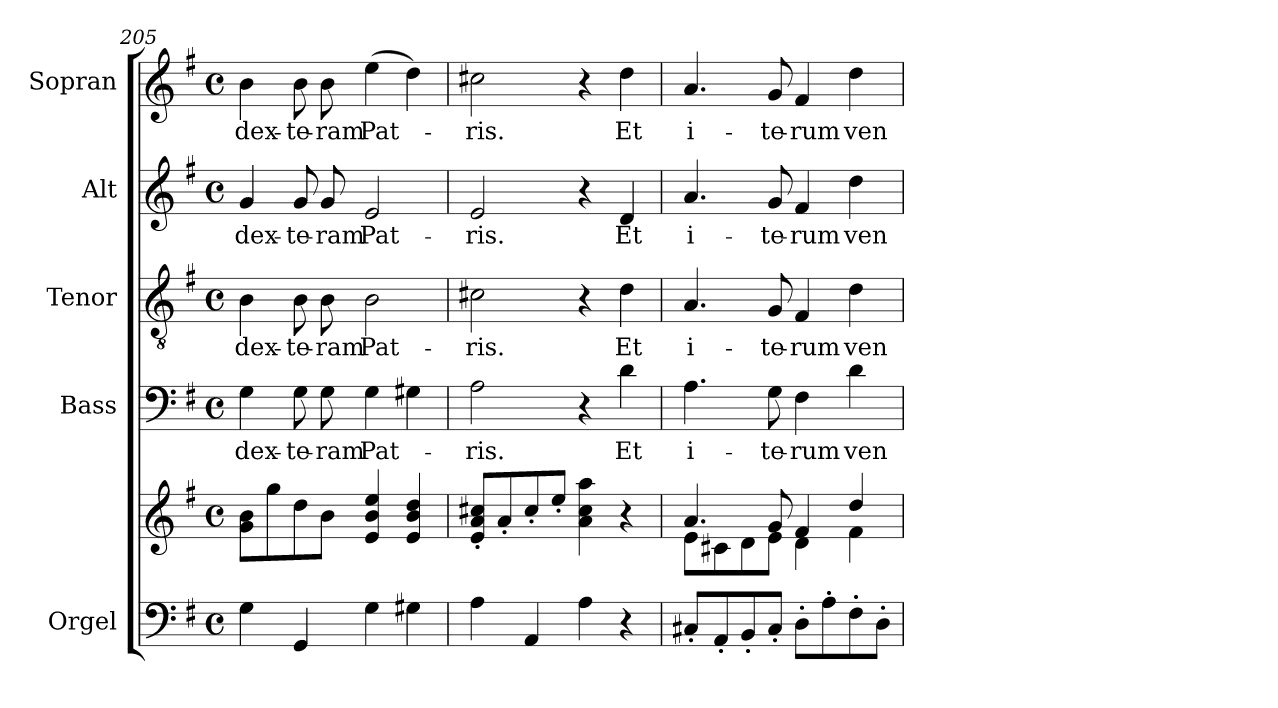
**kern	**kern	**kern	**text	**kern	**text	**kern	**text	**kern	**text
*part5	*part5	*part4	*part4	*part3	*part3	*part2	*part2	*part1	*part1
*staff6	*staff5	*staff4	*staff4	*staff3	*staff3	*staff2	*staff2	*staff1	*staff1
*I"Orgel	*	*I"Bass	*	*I"Tenor	*	*I"Alt	*	*I"Sopran	*
*I'Org.	*	*I'B.	*	*I'T.	*	*I'A.	*	*I'S.	*
*clefF4	*clefG2	*clefF4	*	*clefGv2	*	*clefG2	*	*clefG2	*
*k[f#]	*k[f#]	*k[f#]	*	*k[f#]	*	*k[f#]	*	*k[f#]	*
*G:	*G:	*G:	*	*G:	*	*G:	*	*G:	*
*M4/4	*M4/4	*M4/4	*	*M4/4	*	*M4/4	*	*M4/4	*
*met(c)	*met(c)	*met(c)	*	*met(c)	*	*met(c)	*	*met(c)	*
=205	=205	=205	=205	=205	=205	=205	=205	=205	=205
!	!	!	!LO:LY:b	!	!LO:LY:b	!	!LO:LY:b	!	!LO:LY:b
4G\	8g\ 8b\L	4G\	dex-	4B\	dex-	4g/	dex-	4b\	dex-
.	8gg\	.	.	.	.	.	.	.	.
!	!	!	!LO:LY:b	!	!LO:LY:b	!	!LO:LY:b	!	!LO:LY:b
4GG/	8dd\	8G\	-te-	8B\	-te-	8g/	-te-	8b\	-te-
!	!	!	!LO:LY:b	!	!LO:LY:b	!	!LO:LY:b	!	!LO:LY:b
.	8b\J	8G\	-ram	8B\	-ram	8g/	-ram	8b\	-ram
!	!	!	!LO:LY:b	!	!LO:LY:b	!	!LO:LY:b	!	!LO:LY:b
4G\	4e/ 4b/ 4ee/	4G\	Pat-	2B\	Pat-	2e/	Pat-	(>4ee\	Pat-
4G#X\	4e/ 4b/ 4dd/	4G#X\	.	.	.	.	.	4dd\)	.
=206	=206	=206	=206	=206	=206	=206	=206	=206	=206
!	!	!	!LO:LY:b	!	!LO:LY:b	!	!LO:LY:b	!	!LO:LY:b
4A\	8e/'< 8a/'< 8cc#X/'<L	2A\	-ris.	2c#X\	-ris.	2e/	-ris.	2cc#X\	-ris.
.	8a'</	.	.	.	.	.	.	.	.
4AA/	8cc#'</	.	.	.	.	.	.	.	.
.	8ee'</J	.	.	.	.	.	.	.	.
4A\	4a\ 4cc#\ 4aa\	4r	.	4r	.	4r	.	4r	.
!	!	!	!LO:LY:b	!	!LO:LY:b	!	!LO:LY:b	!	!LO:LY:b
4r	4r	4d\	Et	4d\	Et	4d/	Et	4dd\	Et
=207	=207	=207	=207	=207	=207	=207	=207	=207	=207
*	*^	*	*	*	*	*	*	*	*
!	!	!	!	!LO:LY:b	!	!LO:LY:b	!	!LO:LY:b	!	!LO:LY:b
8C#X'</L	4.a/	8e\L	4.A\	i-	4.A/	i-	4.a/	i-	4.a/	i-
8AA'</	.	8c#X\	.	.	.	.	.	.	.	.
8BB'</	.	8d\	.	.	.	.	.	.	.	.
!	!	!	!	!LO:LY:b	!	!LO:LY:b	!	!LO:LY:b	!	!LO:LY:b
8C#'</J	8g/	8e\J	8G\	-te-	8G/	-te-	8g/	-te-	8g/	-te-
!	!	!	!	!LO:LY:b	!	!LO:LY:b	!	!LO:LY:b	!	!LO:LY:b
8D'>\L	4f#/	4d\	4F#\	-rum	4F#/	-rum	4f#/	-rum	4f#/	-rum
8A'>\	.	.	.	.	.	.	.	.	.	.
!	!	!	!	!LO:LY:b	!	!LO:LY:b	!	!LO:LY:b	!	!LO:LY:b
8F#'>\	4dd/	4f#\	4d\	ven-	4d\	ven-	4dd\	ven-	4dd\	ven-
8D'>\J	.	.	.	.	.	.	.	.	.	.
*	*v	*v	*	*	*	*	*	*	*	*
=	=	=	=	=	=	=	=	=	=
*-	*-	*-	*-	*-	*-	*-	*-	*-	*-
